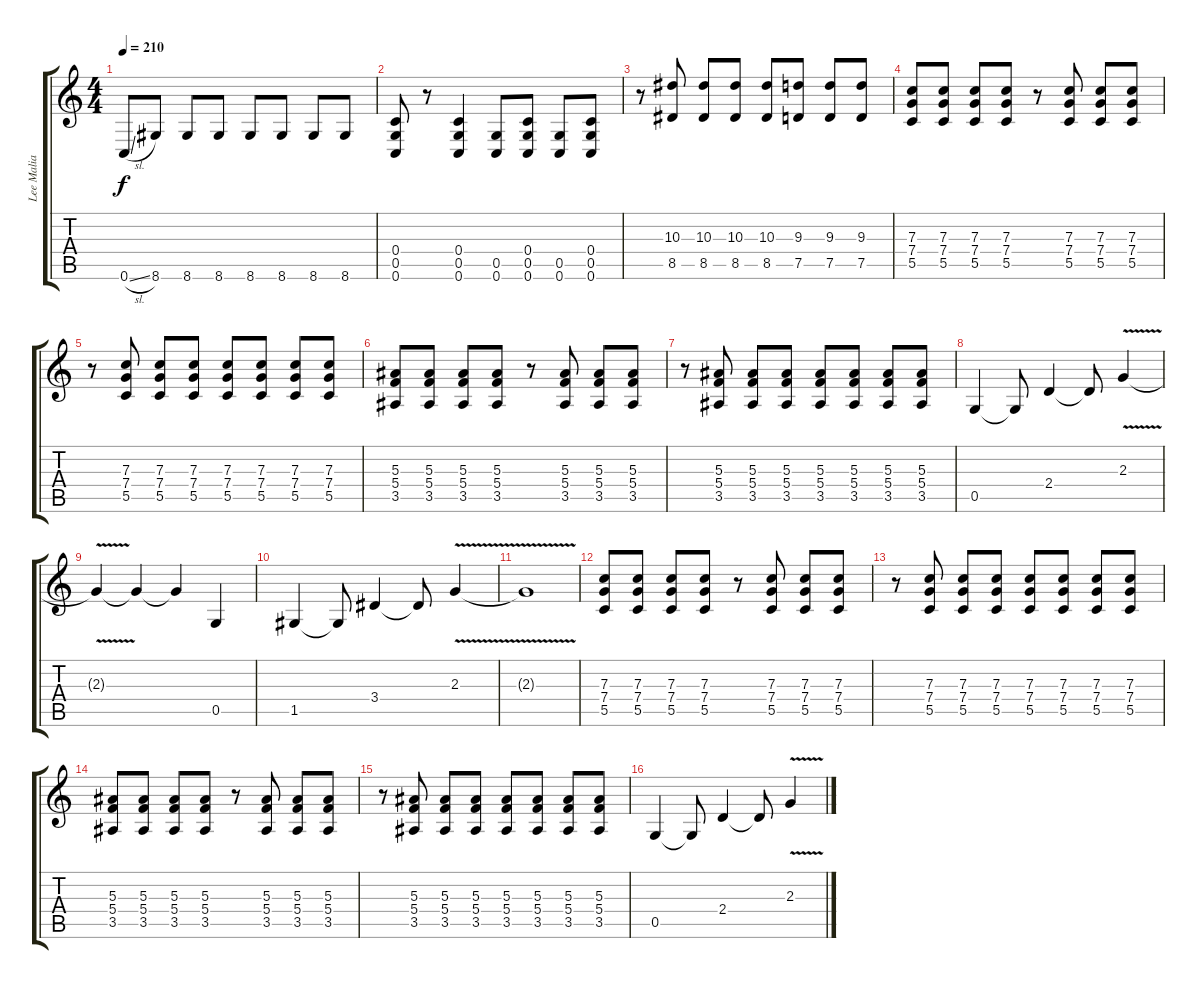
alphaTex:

\track ("Lee Malia" "Lee Malia") {instrument distortionguitar}
\staff {score tabs}
\tuning (D4 A3 F3 C3 G2 C2) {hide}
\ts (4 4)
\tempo 210
\clef g2
\ks c
0.6{sl}.8{dy f} 8.6.8 8.6.8 8.6.8 8.6.8 8.6.8 8.6.8 8.6.8 |
(0.4 0.5 0.6).8 r.8 (0.4 0.5 0.6).4 (0.5 0.6).8 (0.4 0.5 0.6).8 (0.5 0.6).8 (0.4 0.5 0.6).8 |
r.8 (10.3 8.5).8 (10.3 8.5).8 (10.3 8.5).8 (10.3 8.5).8 (9.3 7.5).8 (9.3 7.5).8 (9.3 7.5).8 |
(7.3 7.4 5.5).8{volume 12} (7.3 7.4 5.5).8 (7.3 7.4 5.5).8 (7.3 7.4 5.5).8 r.8 (7.3 7.4 5.5).8 (7.3 7.4 5.5).8 (7.3 7.4 5.5).8 |
r.8 (7.3 7.4 5.5).8 (7.3 7.4 5.5).8 (7.3 7.4 5.5).8 (7.3 7.4 5.5).8 (7.3 7.4 5.5).8 (7.3 7.4 5.5).8 (7.3 7.4 5.5).8 |
(5.3 5.4 3.5).8 (5.3 5.4 3.5).8 (5.3 5.4 3.5).8 (5.3 5.4 3.5).8 r.8 (5.3 5.4 3.5).8 (5.3 5.4 3.5).8 (5.3 5.4 3.5).8 |
r.8 (5.3 5.4 3.5).8 (5.3 5.4 3.5).8 (5.3 5.4 3.5).8 (5.3 5.4 3.5).8 (5.3 5.4 3.5).8 (5.3 5.4 3.5).8 (5.3 5.4 3.5).8 |
0.5.4 0.5{t}.8 2.4.4 2.4{t}.8 2.3{v}.4 |
2.3{t}.4 2.3{t}.4 2.3{t}.4 0.5.4 |
1.5.4 1.5{t}.8 3.4.4 3.4{t}.8 2.3{v}.4 |
2.3{t}.1 |
(7.3 7.4 5.5).8{volume 12} (7.3 7.4 5.5).8 (7.3 7.4 5.5).8 (7.3 7.4 5.5).8 r.8 (7.3 7.4 5.5).8 (7.3 7.4 5.5).8 (7.3 7.4 5.5).8 |
r.8 (7.3 7.4 5.5).8 (7.3 7.4 5.5).8 (7.3 7.4 5.5).8 (7.3 7.4 5.5).8 (7.3 7.4 5.5).8 (7.3 7.4 5.5).8 (7.3 7.4 5.5).8 |
(5.3 5.4 3.5).8 (5.3 5.4 3.5).8 (5.3 5.4 3.5).8 (5.3 5.4 3.5).8 r.8 (5.3 5.4 3.5).8 (5.3 5.4 3.5).8 (5.3 5.4 3.5).8 |
r.8 (5.3 5.4 3.5).8 (5.3 5.4 3.5).8 (5.3 5.4 3.5).8 (5.3 5.4 3.5).8 (5.3 5.4 3.5).8 (5.3 5.4 3.5).8 (5.3 5.4 3.5).8 |
0.5.4 0.5{t}.8 2.4.4 2.4{t}.8 2.3{v}.4
